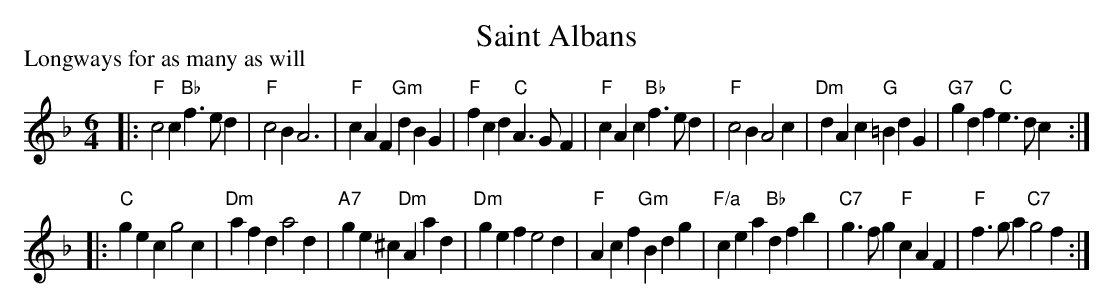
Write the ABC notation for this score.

X:1
T: Saint Albans
P: Longways for as many as will
M: 6/4
L: 1/4
K: F
|:\
"F"c2c "Bb"f>ed | "F"c2B A3  | "F"cAF  "Gm"dBG | "F"fcd "C"A>GF |\
"F"cAc "Bb"f>ed | "F"c2B A2c | "Dm"dAc "G"=BdG | "G7"gdf "C"e>dc :|
|:\
"C"gec g2c  | "Dm"afd a2d | "A7"ge^c "Dm"Aad | "Dm"gef  e2d |\
"F"Acf "Gm"Bdg  | "F/a"cea "Bb"dfb | "C7"g>fg "F"cAF | "F"f>ga "C7"g2f :|
